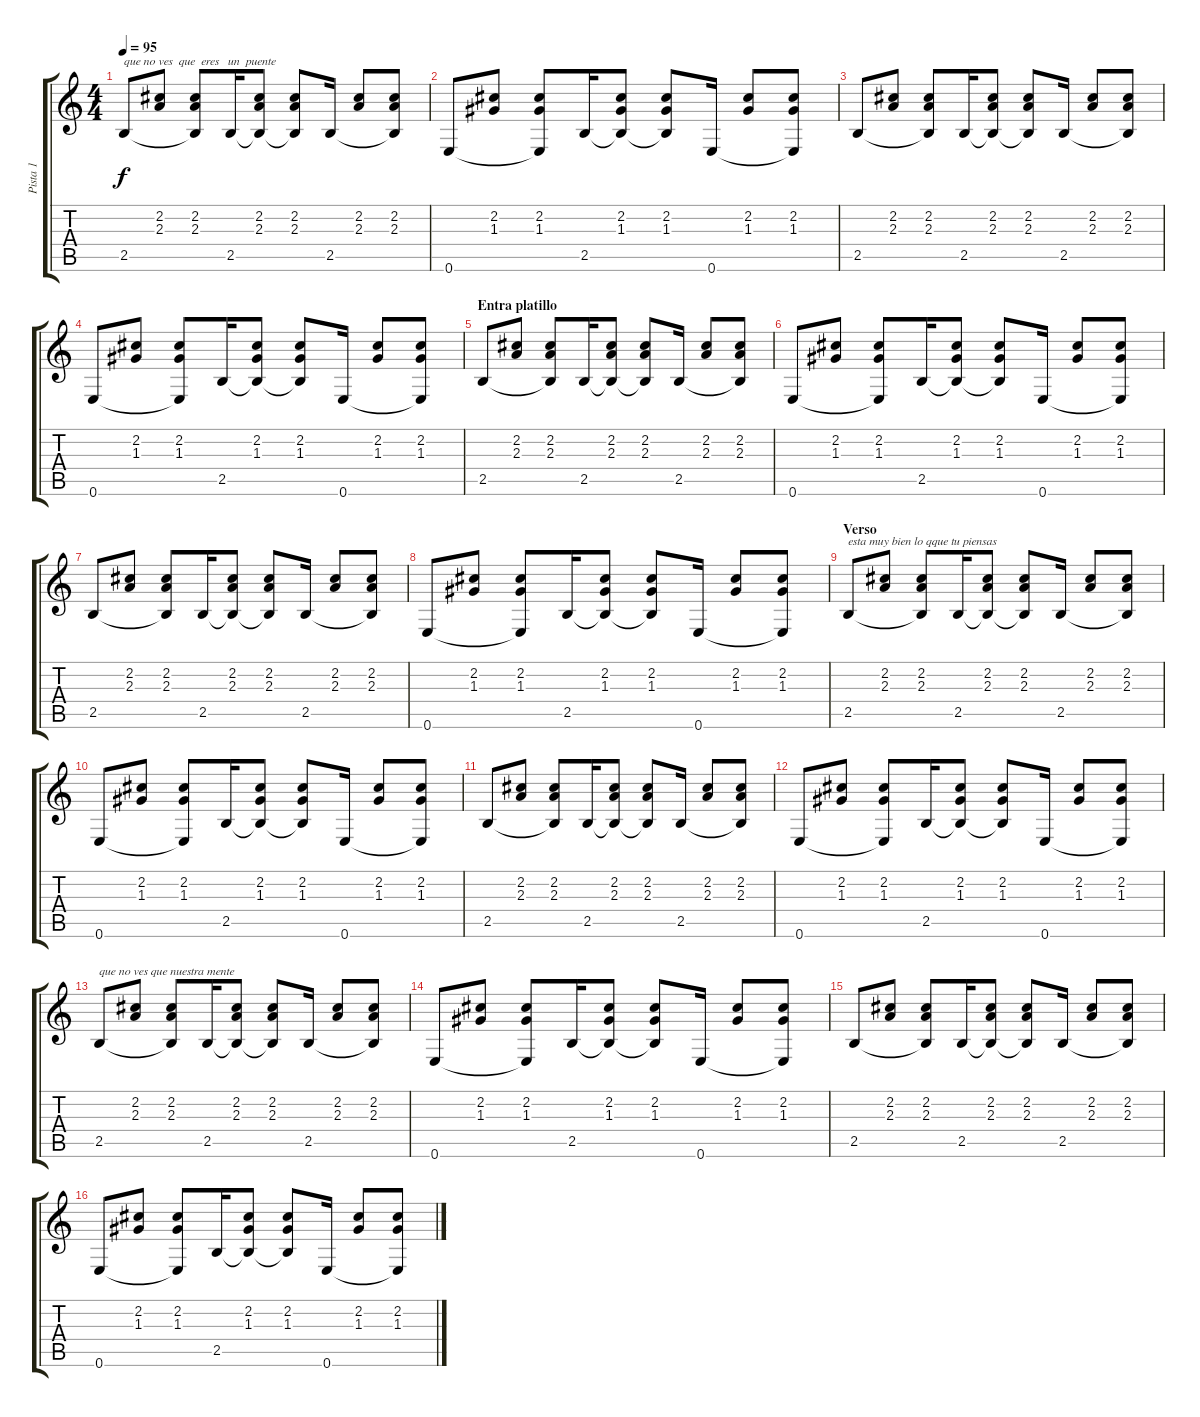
\track ("Pista 1" "Pista 1") {instrument acousticguitarnylon}
\staff {score tabs}
\tuning (E4 B3 G3 D3 A2 E2) {hide}
\ts (4 4)
\tempo 95
\clef g2
\ks c
2.5.8{txt "que no ves  que  eres   un  puente" dy f} (2.2 2.3).8 (2.2 2.3 2.5{t}).8 2.5.16 (2.2 2.3 2.5{t}).8 (2.2 2.3 2.5{t}).8 2.5.16 (2.2 2.3).8 (2.2 2.3 2.5{t}).8 |
0.6.8 (2.2 1.3).8 (2.2 1.3 0.6{t}).8 2.5.16 (2.2 1.3 2.5{t}).8 (2.2 1.3 2.5{t}).8 0.6.16 (2.2 1.3).8 (2.2 1.3 0.6{t}).8 |
2.5.8 (2.2 2.3).8 (2.2 2.3 2.5{t}).8 2.5.16 (2.2 2.3 2.5{t}).8 (2.2 2.3 2.5{t}).8 2.5.16 (2.2 2.3).8 (2.2 2.3 2.5{t}).8 |
0.6.8 (2.2 1.3).8 (2.2 1.3 0.6{t}).8 2.5.16 (2.2 1.3 2.5{t}).8 (2.2 1.3 2.5{t}).8 0.6.16 (2.2 1.3).8 (2.2 1.3 0.6{t}).8 |
\section ("" "Entra platillo")
2.5.8 (2.2 2.3).8 (2.2 2.3 2.5{t}).8 2.5.16 (2.2 2.3 2.5{t}).8 (2.2 2.3 2.5{t}).8 2.5.16 (2.2 2.3).8 (2.2 2.3 2.5{t}).8 |
0.6.8 (2.2 1.3).8 (2.2 1.3 0.6{t}).8 2.5.16 (2.2 1.3 2.5{t}).8 (2.2 1.3 2.5{t}).8 0.6.16 (2.2 1.3).8 (2.2 1.3 0.6{t}).8 |
2.5.8 (2.2 2.3).8 (2.2 2.3 2.5{t}).8 2.5.16 (2.2 2.3 2.5{t}).8 (2.2 2.3 2.5{t}).8 2.5.16 (2.2 2.3).8 (2.2 2.3 2.5{t}).8 |
0.6.8 (2.2 1.3).8 (2.2 1.3 0.6{t}).8 2.5.16 (2.2 1.3 2.5{t}).8 (2.2 1.3 2.5{t}).8 0.6.16 (2.2 1.3).8 (2.2 1.3 0.6{t}).8 |
\section ("" "Verso")
2.5.8{txt "esta muy bien lo qque tu piensas"} (2.2 2.3).8 (2.2 2.3 2.5{t}).8 2.5.16 (2.2 2.3 2.5{t}).8 (2.2 2.3 2.5{t}).8 2.5.16 (2.2 2.3).8 (2.2 2.3 2.5{t}).8 |
0.6.8 (2.2 1.3).8 (2.2 1.3 0.6{t}).8 2.5.16 (2.2 1.3 2.5{t}).8 (2.2 1.3 2.5{t}).8 0.6.16 (2.2 1.3).8 (2.2 1.3 0.6{t}).8 |
2.5.8 (2.2 2.3).8 (2.2 2.3 2.5{t}).8 2.5.16 (2.2 2.3 2.5{t}).8 (2.2 2.3 2.5{t}).8 2.5.16 (2.2 2.3).8 (2.2 2.3 2.5{t}).8 |
0.6.8 (2.2 1.3).8 (2.2 1.3 0.6{t}).8 2.5.16 (2.2 1.3 2.5{t}).8 (2.2 1.3 2.5{t}).8 0.6.16 (2.2 1.3).8 (2.2 1.3 0.6{t}).8 |
2.5.8{txt "que no ves que nuestra mente"} (2.2 2.3).8 (2.2 2.3 2.5{t}).8 2.5.16 (2.2 2.3 2.5{t}).8 (2.2 2.3 2.5{t}).8 2.5.16 (2.2 2.3).8 (2.2 2.3 2.5{t}).8 |
0.6.8 (2.2 1.3).8 (2.2 1.3 0.6{t}).8 2.5.16 (2.2 1.3 2.5{t}).8 (2.2 1.3 2.5{t}).8 0.6.16 (2.2 1.3).8 (2.2 1.3 0.6{t}).8 |
2.5.8 (2.2 2.3).8 (2.2 2.3 2.5{t}).8 2.5.16 (2.2 2.3 2.5{t}).8 (2.2 2.3 2.5{t}).8 2.5.16 (2.2 2.3).8 (2.2 2.3 2.5{t}).8 |
0.6.8 (2.2 1.3).8 (2.2 1.3 0.6{t}).8 2.5.16 (2.2 1.3 2.5{t}).8 (2.2 1.3 2.5{t}).8 0.6.16 (2.2 1.3).8 (2.2 1.3 0.6{t}).8
